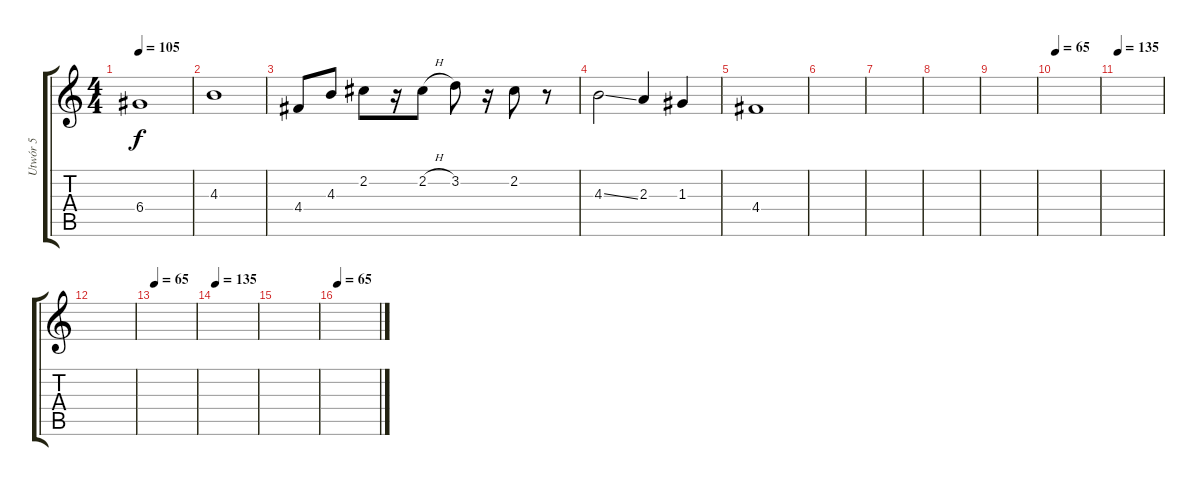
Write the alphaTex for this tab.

\track ("Utwór 5" "Utwór 5") {instrument distortionguitar}
\staff {score tabs}
\tuning (E4 B3 G3 D3 A2 E2) {hide}
\ts (4 4)
\tempo 105
\clef g2
\ks c
6.4{t}.1{dy f} |
4.3.1 |
4.4.8 4.3.8 2.2.8 r.16 2.2{h}.8 3.2.8 r.16 2.2.8 r.8 |
4.3{ss}.2 2.3.4 1.3.4 |
4.4.1 |
|
|
|
|
\tempo 65
|
\tempo 135
|
|
\tempo 65
|
\tempo 135
|
|
\tempo 65
